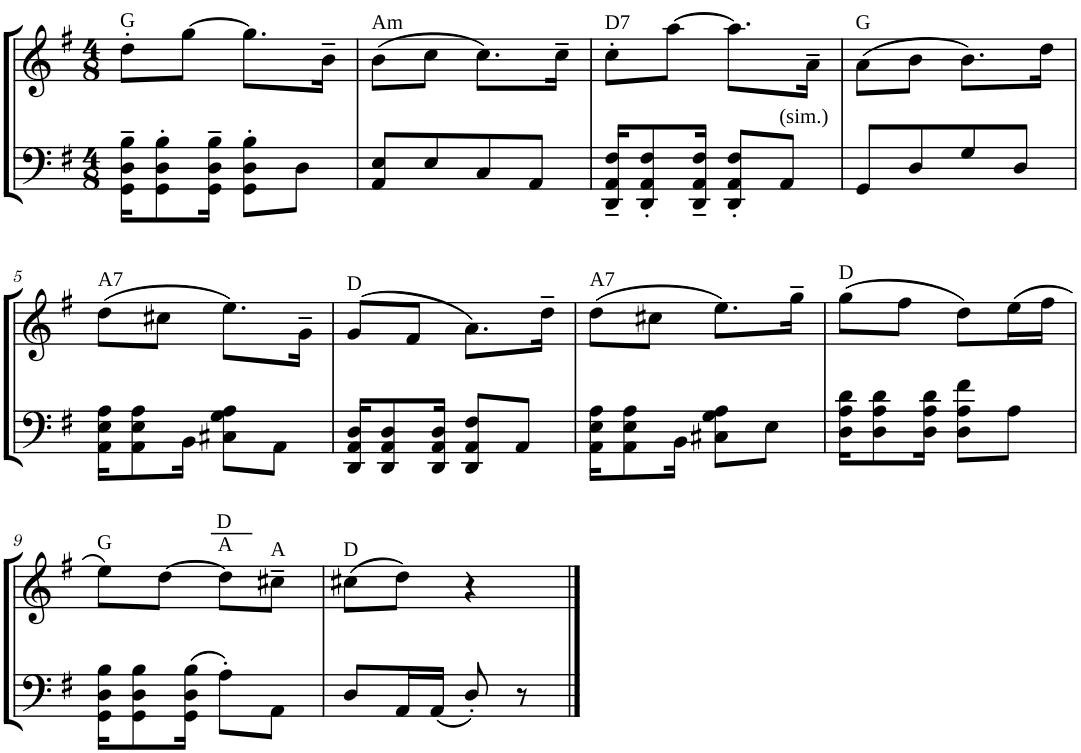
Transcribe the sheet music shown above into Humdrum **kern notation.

**kern	**kern
*part2	*part1
*staff2	*staff1
*I"Midi_1	*I"Midi_1
*clefF4	*clefG2
*k[f#]	*k[f#]
*G:	*G:
*M4/8	*M4/8
=1	=1
!	!LO:TX:a:t=G
16GG\~ 16D\~ 16B\~KL	8dd'\L
8GG\' 8D\' 8B\'	.
.	[8gg\J
16GG\~ 16D\~ 16B\~Jk	.
8GG\' 8D\' 8B\'L	8.gg\L]
8D\J	.
.	16b~\Jk
=2	=2
!	!LO:TX:a:t=Am
8AA/ 8E/L	(>8b\L
8E/	8cc\J
8C/	8.cc\L)
8AA/J	.
.	16cc~\Jk
=3	=3
!	!LO:TX:a:t=D7
16DD/~ 16AA/~ 16F#/~KL	8cc'\L
8DD/' 8AA/' 8F#/'	.
.	[8aa\J
16DD/~ 16AA/~ 16F#/~Jk	.
8DD/' 8AA/' 8F#/'L	8.aa\L]
!LO:TX:a:t=(sim.)	!
8AA/J	.
.	16a~\Jk
=4	=4
!	!LO:TX:a:t=G
8GG/L	(>8a\L
8D/	8b\J
8G/	8.b\L)
8D/J	.
.	16dd\Jk
!!LO:LB:g=z
=5	=5
!	!LO:TX:a:t=A7
16AA\ 16E\ 16A\KL	(8dd\L
8AA\ 8E\ 8A\	.
.	8cc#X\J
16BB\Jk	.
8C#X\ 8G\ 8A\L	8.ee\L)
8AA\J	.
.	16g~\Jk
=6	=6
!	!LO:TX:a:t=D
16DD/ 16AA/ 16D/KL	(8g/L
8DD/ 8AA/ 8D/	.
.	8f#/J
16DD/ 16AA/ 16D/Jk	.
8DD/ 8AA/ 8F#/L	8.a\L)
8AA/J	.
.	16dd~\Jk
=7	=7
!	!LO:TX:a:t=A7
16AA\ 16E\ 16A\KL	(8dd\L
8AA\ 8E\ 8A\	.
.	8cc#X\J
16BB\Jk	.
8C#X\ 8G\ 8A\L	8.ee\L)
8E\J	.
.	16gg~\Jk
=8	=8
!	!LO:TX:a:t=D
16D\ 16A\ 16d\KL	(8gg\L
8D\ 8A\ 8d\	.
.	8ff#\J
16D\ 16A\ 16d\Jk	.
8D\ 8A\ 8f#\L	8dd\L)
8A\J	(>16ee\L
.	16ff#\JJ
!!LO:LB:g=z
=9	=9
!	!LO:TX:a:t=G
16GG\ 16D\ 16B\KL	8ee\L)
8GG\ 8D\ 8B\	.
.	[8dd\J
(>16GG\ 16D\ 16B\Jk	.
!	!LO:TX:a:t=D
!	!LO:TX:a:t=A
8A'\L)	8dd\L]
!	!LO:TX:a:t=A
8AA\J	8cc#X~\J
=10	=10
!	!LO:TX:a:t=D
8D/L	(8cc#X\L
16AA/L	8dd\J)
(16AA/JJ	.
8D'/)	4r
8r	.
==	==
*-	*-
